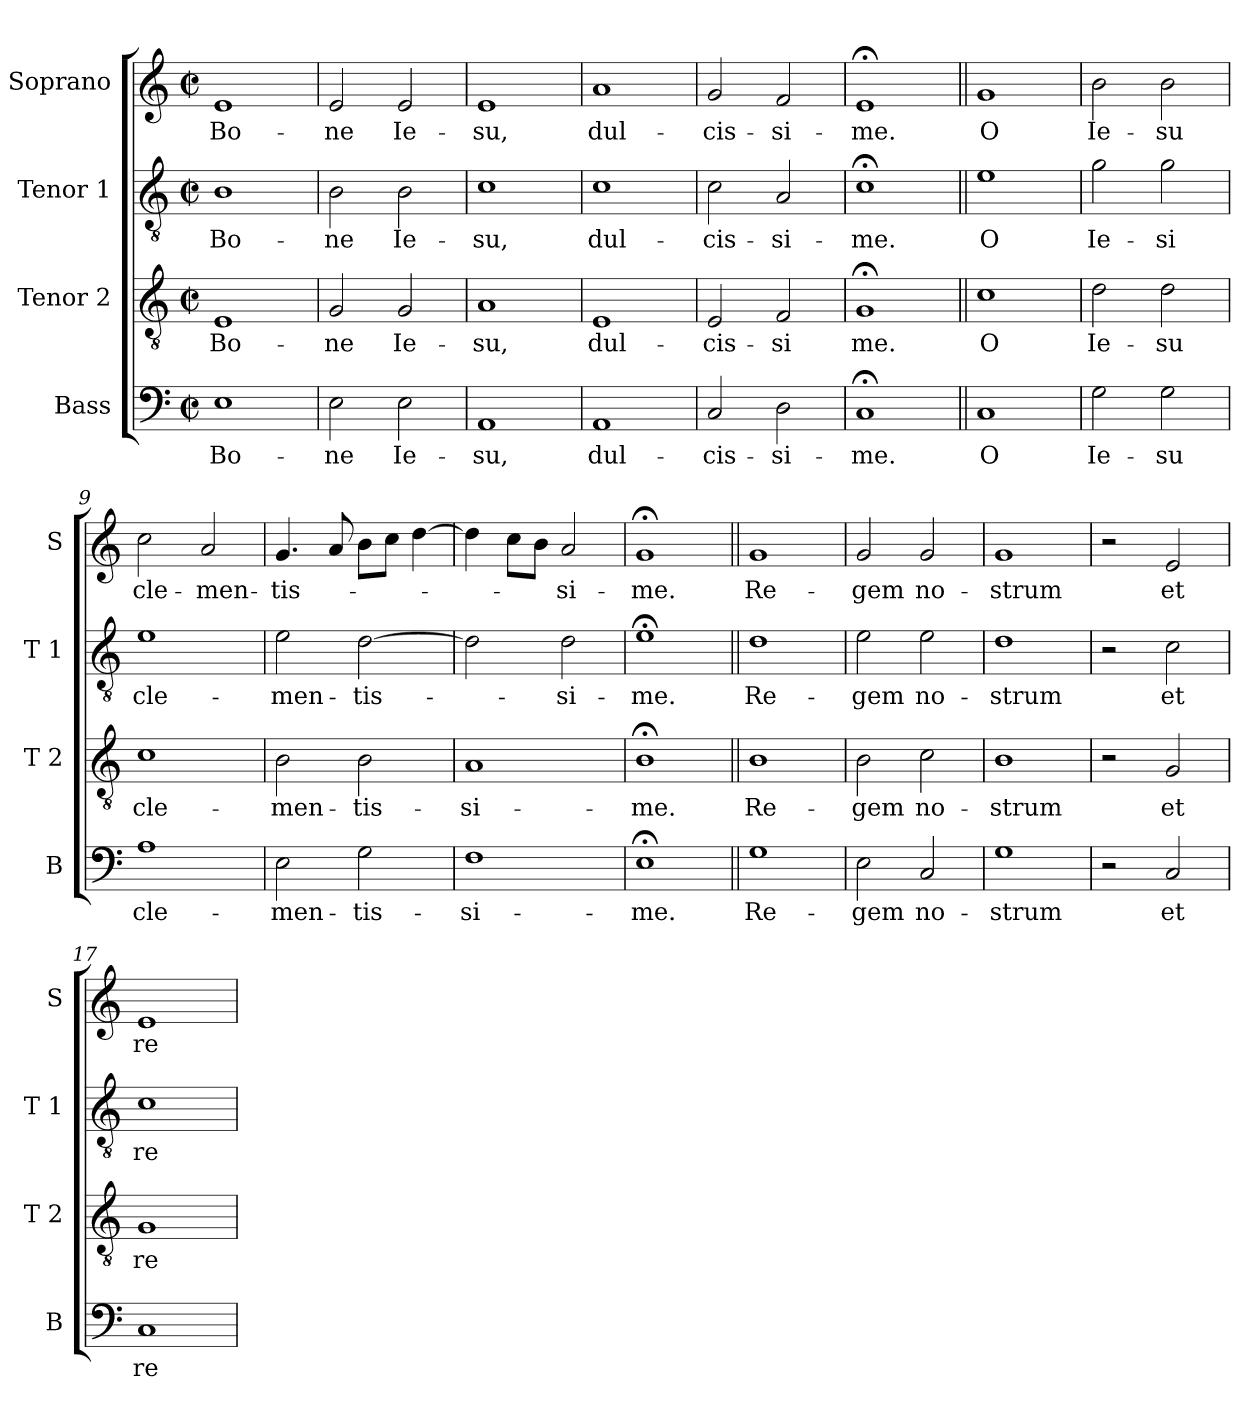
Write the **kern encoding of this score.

**kern	**text	**kern	**text	**kern	**text	**kern	**text
*part4	*part4	*part3	*part3	*part2	*part2	*part1	*part1
*staff4	*staff4	*staff3	*staff3	*staff2	*staff2	*staff1	*staff1
*I"Bass	*	*I"Tenor 2	*	*I"Tenor 1	*	*I"Soprano	*
*I'B	*	*I'T 2	*	*I'T 1	*	*I'S	*
*clefF4	*	*clefGv2	*	*clefGv2	*	*clefG2	*
*k[]	*	*k[]	*	*k[]	*	*k[]	*
*C:	*	*C:	*	*C:	*	*C:	*
*M2/2	*	*M2/2	*	*M2/2	*	*M2/2	*
*met(c|)	*	*met(c|)	*	*met(c|)	*	*met(c|)	*
=1	=1	=1	=1	=1	=1	=1	=1
!	!LO:LY:b	!	!LO:LY:b	!	!LO:LY:b	!	!LO:LY:b
1E	Bo-	1E	Bo-	1B	Bo-	1e	Bo-
=2	=2	=2	=2	=2	=2	=2	=2
!	!LO:LY:b	!	!LO:LY:b	!	!LO:LY:b	!	!LO:LY:b
2E\	-ne	2G/	-ne	2B\	-ne	2e/	-ne
!	!LO:LY:b	!	!LO:LY:b	!	!LO:LY:b	!	!LO:LY:b
2E\	Ie-	2G/	Ie-	2B\	Ie-	2e/	Ie-
=3	=3	=3	=3	=3	=3	=3	=3
!	!LO:LY:b	!	!LO:LY:b	!	!LO:LY:b	!	!LO:LY:b
1AA	-su,	1A	-su,	1c	-su,	1e	-su,
=4	=4	=4	=4	=4	=4	=4	=4
!	!LO:LY:b	!	!LO:LY:b	!	!LO:LY:b	!	!LO:LY:b
1AA	dul-	1E	dul-	1c	dul-	1a	dul-
=5	=5	=5	=5	=5	=5	=5	=5
!	!LO:LY:b	!	!LO:LY:b	!	!LO:LY:b	!	!LO:LY:b
2C/	-cis-	2E/	-cis-	2c\	-cis-	2g/	-cis-
!	!LO:LY:b	!	!LO:LY:b	!	!LO:LY:b	!	!LO:LY:b
2D\	-si-	2F/	-si	2A/	-si-	2f/	-si-
=6	=6	=6	=6	=6	=6	=6	=6
!	!LO:LY:b	!	!LO:LY:b	!	!LO:LY:b	!	!LO:LY:b
1C;<	-me.	1G;<	me.	1c;<	-me.	1e;<	-me.
!!LO:LB:g=z
=7||	=7||	=7||	=7||	=7||	=7||	=7||	=7||
!	!LO:LY:b	!	!LO:LY:b	!	!LO:LY:b	!	!LO:LY:b
1C	O	1c	O	1e	O	1g	O
=8	=8	=8	=8	=8	=8	=8	=8
!	!LO:LY:b	!	!LO:LY:b	!	!LO:LY:b	!	!LO:LY:b
2G\	Ie-	2d\	Ie-	2g\	Ie-	2b\	Ie-
!	!LO:LY:b	!	!LO:LY:b	!	!LO:LY:b	!	!LO:LY:b
2G\	-su	2d\	-su	2g\	-si	2b\	-su
=9	=9	=9	=9	=9	=9	=9	=9
!	!LO:LY:b	!	!LO:LY:b	!	!LO:LY:b	!	!LO:LY:b
1A	cle-	1c	cle-	1e	cle-	2cc\	cle-
!	!	!	!	!	!	!	!LO:LY:b
.	.	.	.	.	.	2a/	-men-
=10	=10	=10	=10	=10	=10	=10	=10
!	!LO:LY:b	!	!LO:LY:b	!	!LO:LY:b	!	!LO:LY:b
2E\	-men-	2B\	-men-	2e\	-men-	4.g/	-tis-
.	.	.	.	.	.	8a/	.
!	!LO:LY:b	!	!LO:LY:b	!	!LO:LY:b	!	!
2G\	-tis-	2B\	-tis-	[2d\	-tis-	8b\L	.
.	.	.	.	.	.	8cc\J	.
.	.	.	.	.	.	[4dd\	.
=11	=11	=11	=11	=11	=11	=11	=11
!	!LO:LY:b	!	!LO:LY:b	!	!	!	!
1F	-si-	1A	-si-	2d\]	.	4dd\]	.
.	.	.	.	.	.	8cc\L	.
.	.	.	.	.	.	8b\J	.
!	!	!	!	!	!LO:LY:b	!	!LO:LY:b
.	.	.	.	2d\	-si-	2a/	-si-
=12	=12	=12	=12	=12	=12	=12	=12
!	!LO:LY:b	!	!LO:LY:b	!	!LO:LY:b	!	!LO:LY:b
1E;<	-me.	1B;<	-me.	1e;<	-me.	1g;<	-me.
!!LO:LB:g=z
=13||	=13||	=13||	=13||	=13||	=13||	=13||	=13||
!	!LO:LY:b	!	!LO:LY:b	!	!LO:LY:b	!	!LO:LY:b
1G	Re-	1B	Re-	1d	Re-	1g	Re-
=14	=14	=14	=14	=14	=14	=14	=14
!	!LO:LY:b	!	!LO:LY:b	!	!LO:LY:b	!	!LO:LY:b
2E\	-gem	2B\	-gem	2e\	-gem	2g/	-gem
!	!LO:LY:b	!	!LO:LY:b	!	!LO:LY:b	!	!LO:LY:b
2C/	no-	2c\	no-	2e\	no-	2g/	no-
=15	=15	=15	=15	=15	=15	=15	=15
!	!LO:LY:b	!	!LO:LY:b	!	!LO:LY:b	!	!LO:LY:b
1G	-strum	1B	-strum	1d	-strum	1g	-strum
=16	=16	=16	=16	=16	=16	=16	=16
2r	.	2r	.	2r	.	2r	.
!	!LO:LY:b	!	!LO:LY:b	!	!LO:LY:b	!	!LO:LY:b
2C/	et	2G/	et	2c\	et	2e/	et
=17	=17	=17	=17	=17	=17	=17	=17
!	!LO:LY:b	!	!LO:LY:b	!	!LO:LY:b	!	!LO:LY:b
1C	re-	1G	re-	1c	re-	1e	re-
=	=	=	=	=	=	=	=
*-	*-	*-	*-	*-	*-	*-	*-
